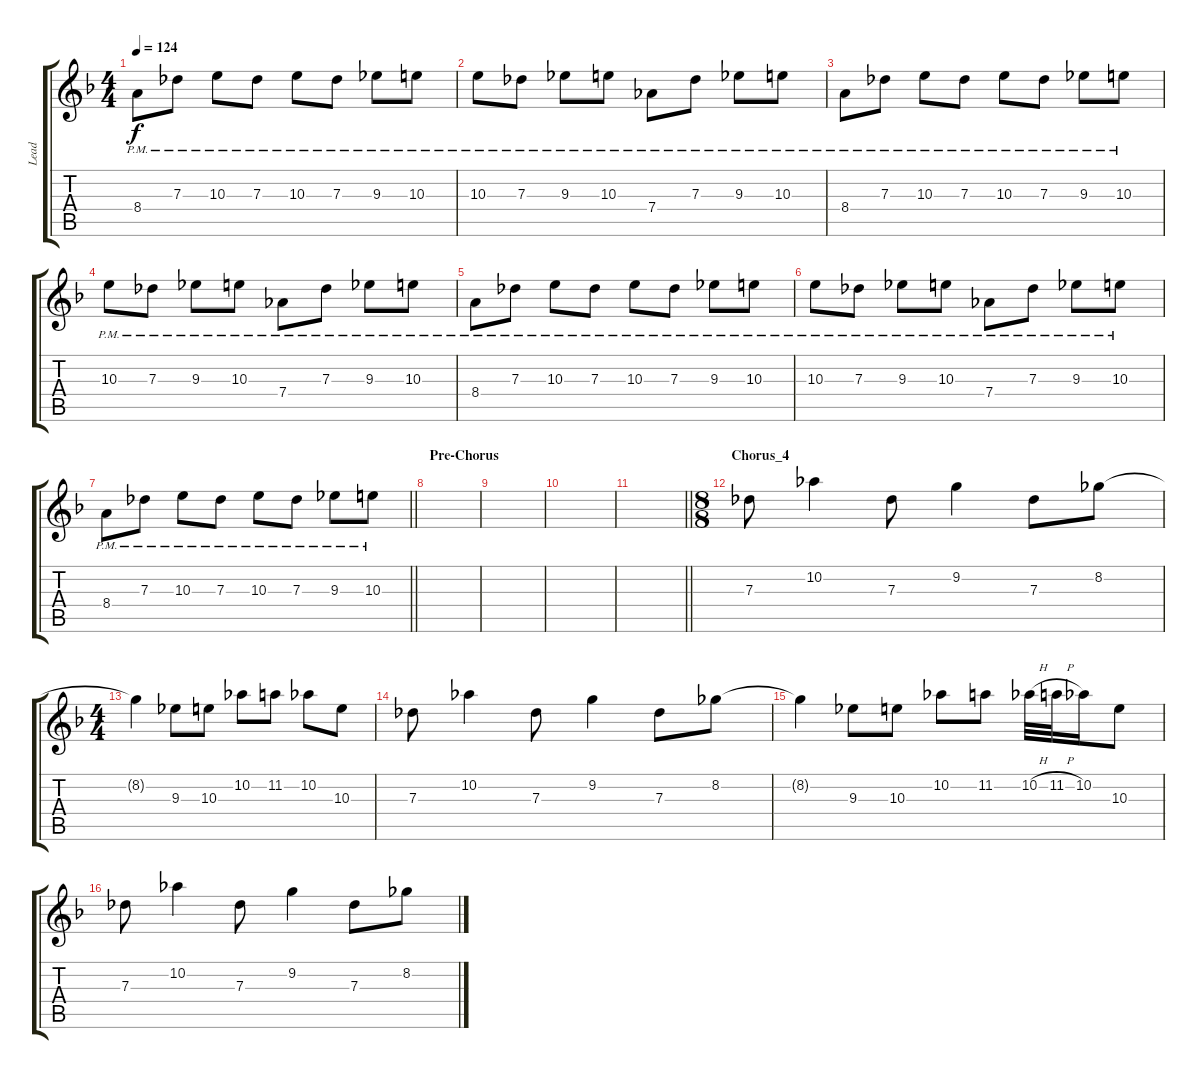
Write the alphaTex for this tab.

\track ("Lead" "Lead") {instrument acousticguitarnylon}
\staff {score tabs}
\tuning (Eb4 Bb3 Gb3 Db3 Ab2 Eb2) {hide}
\ts (4 4)
\tempo 124
\clef g2
\ks f
8.4{pm}.8{dy f} 7.3{pm}.8 10.3{pm}.8 7.3{pm}.8 10.3{pm}.8 7.3{pm}.8 9.3{pm}.8 10.3{pm}.8 |
10.3{pm}.8 7.3{pm}.8 9.3{pm}.8 10.3{pm}.8 7.4{pm}.8 7.3{pm}.8 9.3{pm}.8 10.3{pm}.8 |
8.4{pm}.8 7.3{pm}.8 10.3{pm}.8 7.3{pm}.8 10.3{pm}.8 7.3{pm}.8 9.3{pm}.8 10.3{pm}.8 |
10.3{pm}.8 7.3{pm}.8 9.3{pm}.8 10.3{pm}.8 7.4{pm}.8 7.3{pm}.8 9.3{pm}.8 10.3{pm}.8 |
8.4{pm}.8 7.3{pm}.8 10.3{pm}.8 7.3{pm}.8 10.3{pm}.8 7.3{pm}.8 9.3{pm}.8 10.3{pm}.8 |
10.3{pm}.8 7.3{pm}.8 9.3{pm}.8 10.3{pm}.8 7.4{pm}.8 7.3{pm}.8 9.3{pm}.8 10.3{pm}.8 |
\barLineRight lightlight
8.4{pm}.8 7.3{pm}.8 10.3{pm}.8 7.3{pm}.8 10.3{pm}.8 7.3{pm}.8 9.3{pm}.8 10.3{pm}.8 |
\section ("" "Pre-Chorus")
|
|
|
\barLineRight lightlight
|
\ts (8 8)
\section ("" "Chorus_4")
7.3.8{instrument overdrivenguitar} 10.2.4 7.3.8 9.2.4 7.3.8 8.2.8 |
\ts (4 4)
8.2{t}.4 9.3.8 10.3.8 10.2.8 11.2.8 10.2.8 10.3.8 |
7.3.8 10.2.4 7.3.8 9.2.4 7.3.8 8.2.8 |
8.2{t}.4 9.3.8 10.3.8 10.2.8 11.2.8 10.2{h}.32 11.2{h}.32 10.2.16 10.3.8 |
7.3.8 10.2.4 7.3.8 9.2.4 7.3.8 8.2.8
